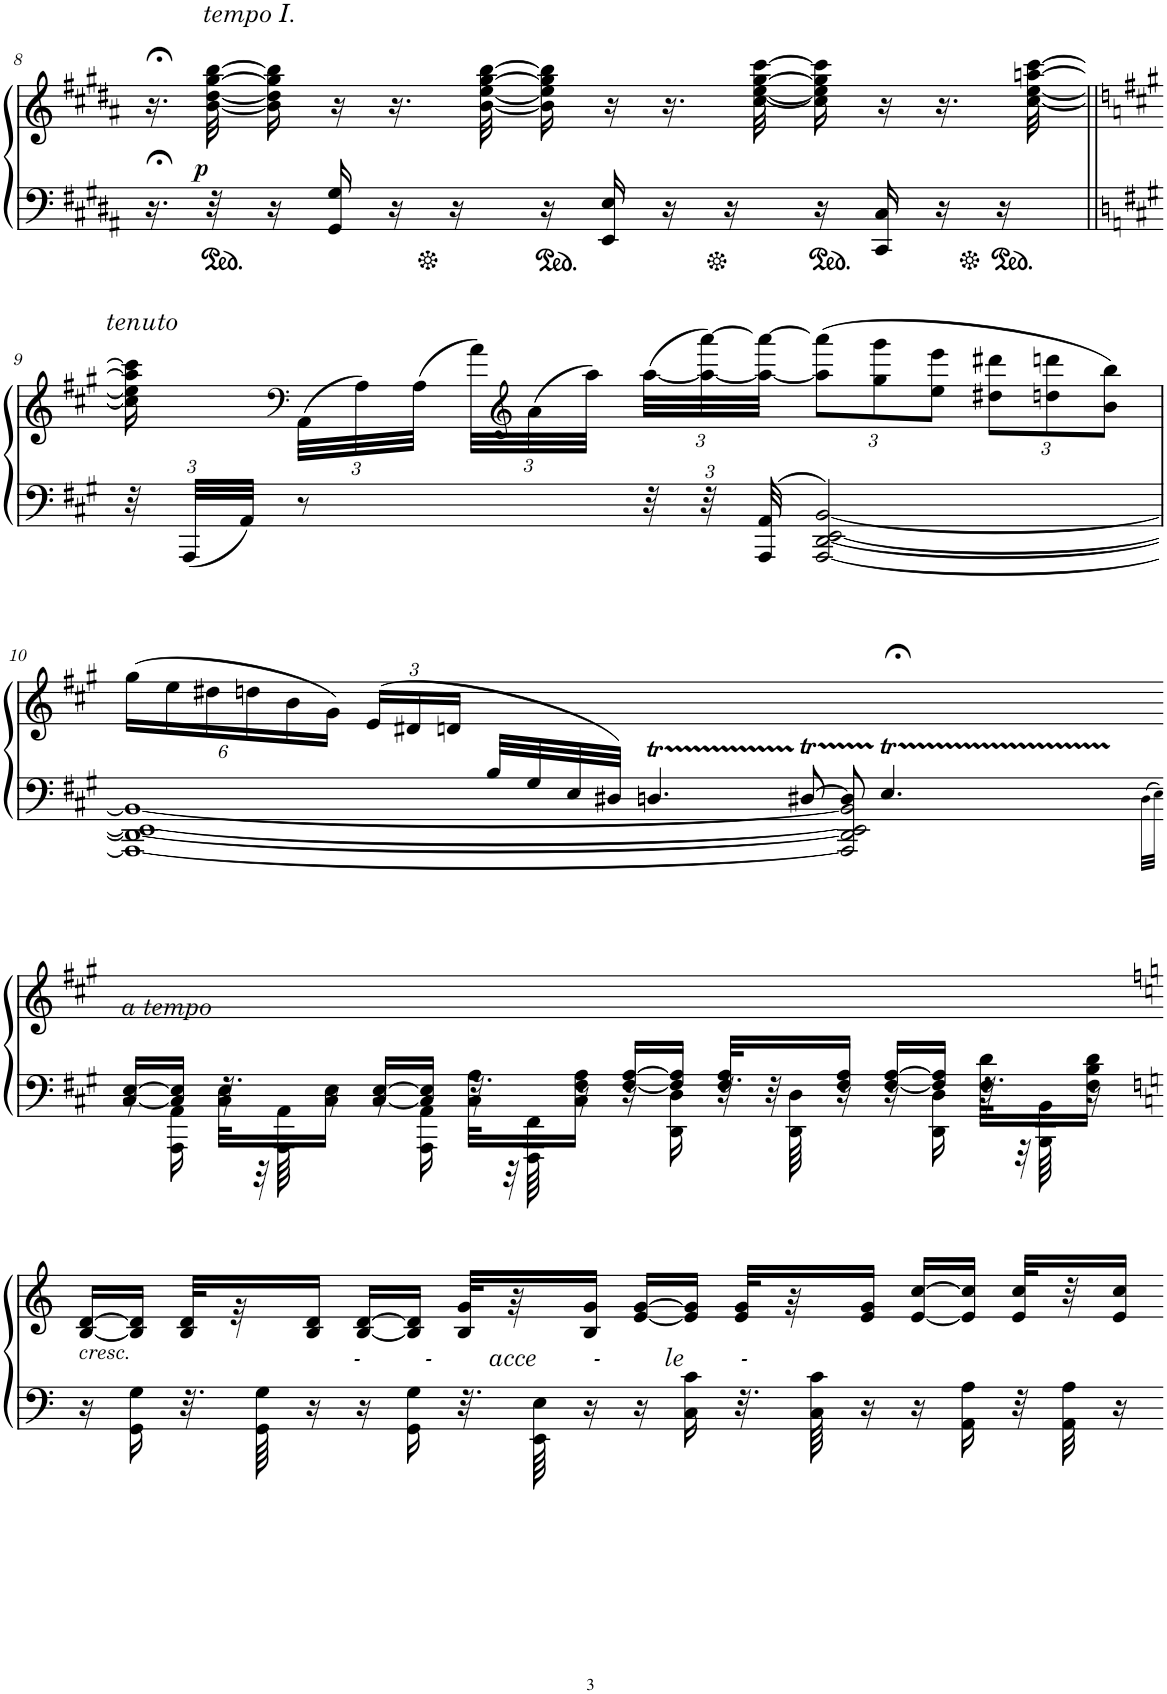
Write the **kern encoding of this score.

**kern	**kern	**dynam
*part1	*part1	*part1
*staff2	*staff1	*staff1/2
*I"Piano	*	*
*I'Pno.	*	*
!!LO:PB:g=z
*clefF4	*clefG2	*
*k[f#c#g#d#a#]	*k[f#c#g#d#a#]	*
*M4/4	*M4/4	*
*met(c)	*met(c)	*
=8	=8	=8
16.r;<	16.r;<	.
!	!LO:TX:a:i:t=tempo I.	!
!	!	!LO:DY:b
32r	[32b\ [32dd#\ [32gg#\ [32bb\	p
16r	16b\] 16dd#\] 16gg#\] 16bb\]	.
16GG#/ 16G#/	16r	.
16r	16.r	.
16r	.	.
.	[32b\ [32ee\ [32gg#\ [32bb\	.
16r	16b\] 16ee\] 16gg#\] 16bb\]	.
16EE/ 16E/	16r	.
16r	16.r	.
16r	.	.
.	[32cc#\ [32ee\ [32gg#\ [32ccc#\	.
16r	16cc#\] 16ee\] 16gg#\] 16ccc#\]	.
16CC#/ 16C#/	16r	.
16r	16.r	.
16r	.	.
.	[32cc#\ [32ee\ [32aan\ [32ccc#\	.
!!LO:LB:g=z
=9||	=9||	=9||
*k[f#c#g#]	*k[f#c#g#]	*
*Xbrackettup	*	*
!	!LO:TX:a:i:t=tenuto	!
48r	16cc#\] 16ee\] 16aa\] 16ccc#\]	.
48AAA/LLL	.	.
48AA/JJJ	.	.
*	*clefF4	*
*	*Xbrackettup	*
8r	(48AA\LLL	.
.	48A\)	.
.	(48A\JJJ	.
.	48a\LLL)	.
*	*clefG2	*
.	(48a\	.
.	48aa\JJJ)	.
48r	(>[<48aa\LLL	.
48r	48aa\_ [48aaa\)	.
48AAA/ 48AA/	48aa\_ 48aaa\_JJJ	.
[2AAA/ [2DD/ [<2EE/ [<2BB/	(12aa\] 12aaa\]L	.
.	12gg#\ 12ggg#\	.
.	12ee\ 12eee\J	.
.	12dd#X\ 12ddd#X\L	.
.	12ddn\ 12dddn\	.
.	12b\ 12bb\J)	.
!!LO:LB:g=z
=10	=10	=10
*^	*^	*
4.ryy	1AAA_ 1DD_ 1EE_ 1BB_	(>24gg#\LL	2ryy	.
.	.	24ee\	.	.
.	.	24dd#X\	.	.
.	.	24ddn\	.	.
.	.	24b\	.	.
.	.	24g#\JJ)	.	.
.	.	(>24e/LL	.	.
.	.	24d#X/	.	.
.	.	24dn/JJ	.	.
32B/LLL	.	1ryy	.	.
32G#/	.	.	.	.
32E/	.	.	.	.
32D#X/JJJ)	.	.	.	.
4.DDnT/	.	.	12.D@@128@@!	.
.	.	.	12.E@@128@@!	.
.	.	.	24.D@@64@@!L	.
.	.	.	24.E@@64@@!J	.
[>8DD#Xt/	.	.	12.D#X@@128@@!	.
8DD#/]	2AAA/] 2DD/] 2EE/] 2BB/]	.	12.E@@128@@!	.
4.EE;<T/	.	.	12.E@@128@@!	.
.	.	.	12.F#@@128@@!	.
.	.	8ryy	48.E@@64@@!LL	.
.	.	.	48.F#@@32@@!JJ	.
.	.	.	48E!LLL	.
.	.	.	48D#!	.
.	.	.	48E!JJJ	.
*	*	*v	*v	*
32qDD#\LLL	.	.	.
32qEE\JJJ	.	.	.
!!LO:LB:g=z
=10X4-	=10X4-	=10X4-	=10X4-
!	!	!LO:TX:a:i:t=a tempo	!
[16C#/ [16E/LL	16r	32ryy	.
16C#/] 16E/]JJ	16AAA\ 16AA\	.	.
32C#\ 32E\LLL	32.r	.	.
32ryy	.	32r	.
.	64AAA\ 64AA\	.	.
16C#\ 16E\JJ	16r	8..ryy	.
[16C#/ [16E/LL	16r	.	.
16C#/] 16E/]JJ	16AAA\ 16AA\	.	.
32C#\ 32A\LLL	32.r	.	.
32ryy	.	32r	.
.	64FFF#\ 64FF#\	.	.
16C#\ 16F#\ 16A\JJ	16r	8..ryy	.
[16F#/ [16A/LL	16r	.	.
16F#/] 16A/]JJ	16DD\ 16D\	.	.
32F#/ 32A/LLL	32.r	.	.
32ryy	.	32r	.
.	64DD\ 64D\	.	.
16F#/ 16A/JJ	16r	8.ryy	.
[16F#/ [16A/LL	16r	.	.
16F#/] 16A/]JJ	16DD\ 16D\	.	.
32F#\ 32d\LLL	32.r	32ryy	.
32ryy	.	32r	.
.	64BBB\ 64BB\	.	.
16F#\ 16B\ 16d\JJ	16r	16ryy	.
*v	*v	*	*
!!LO:LB:g=z
=10X5-	=10X5-	=10X5-
*k[]	*k[]	*
*^	*	*
!	!	!LO:TX:b:i:t=cresc.	!
*v	*v	*	*
16r	[16B/ [16d/LL	.
16GG\ 16G\	16B/] 16d/]JJ	.
32.r	32B/ 32d/LLL	.
.	32r	.
64GG\ 64G\	.	.
16r	16B/ 16d/JJ	.
!	!LO:TX:b:i:t=-         -        acce        -         le        -	!
16r	[16B/ [16d/LL	.
16GG\ 16G\	16B/] 16d/]JJ	.
32.r	32B/ 32g/LLL	.
.	32r	.
64EE\ 64E\	.	.
16r	16B/ 16g/JJ	.
16r	[16e/ [16g/LL	.
16C\ 16c\	16e/] 16g/]JJ	.
32.r	32e/ 32g/LLL	.
.	32r	.
64C\ 64c\	.	.
16r	16e/ 16g/JJ	.
16r	[16e/ [16cc/LL	.
16AA\ 16A\	16e/] 16cc/]JJ	.
32r	32e/ 32cc/LLL	.
32AA\ 32A\	32r	.
16r	16e/ 16cc/JJ	.
=-	=-	=-
*-	*-	*-
